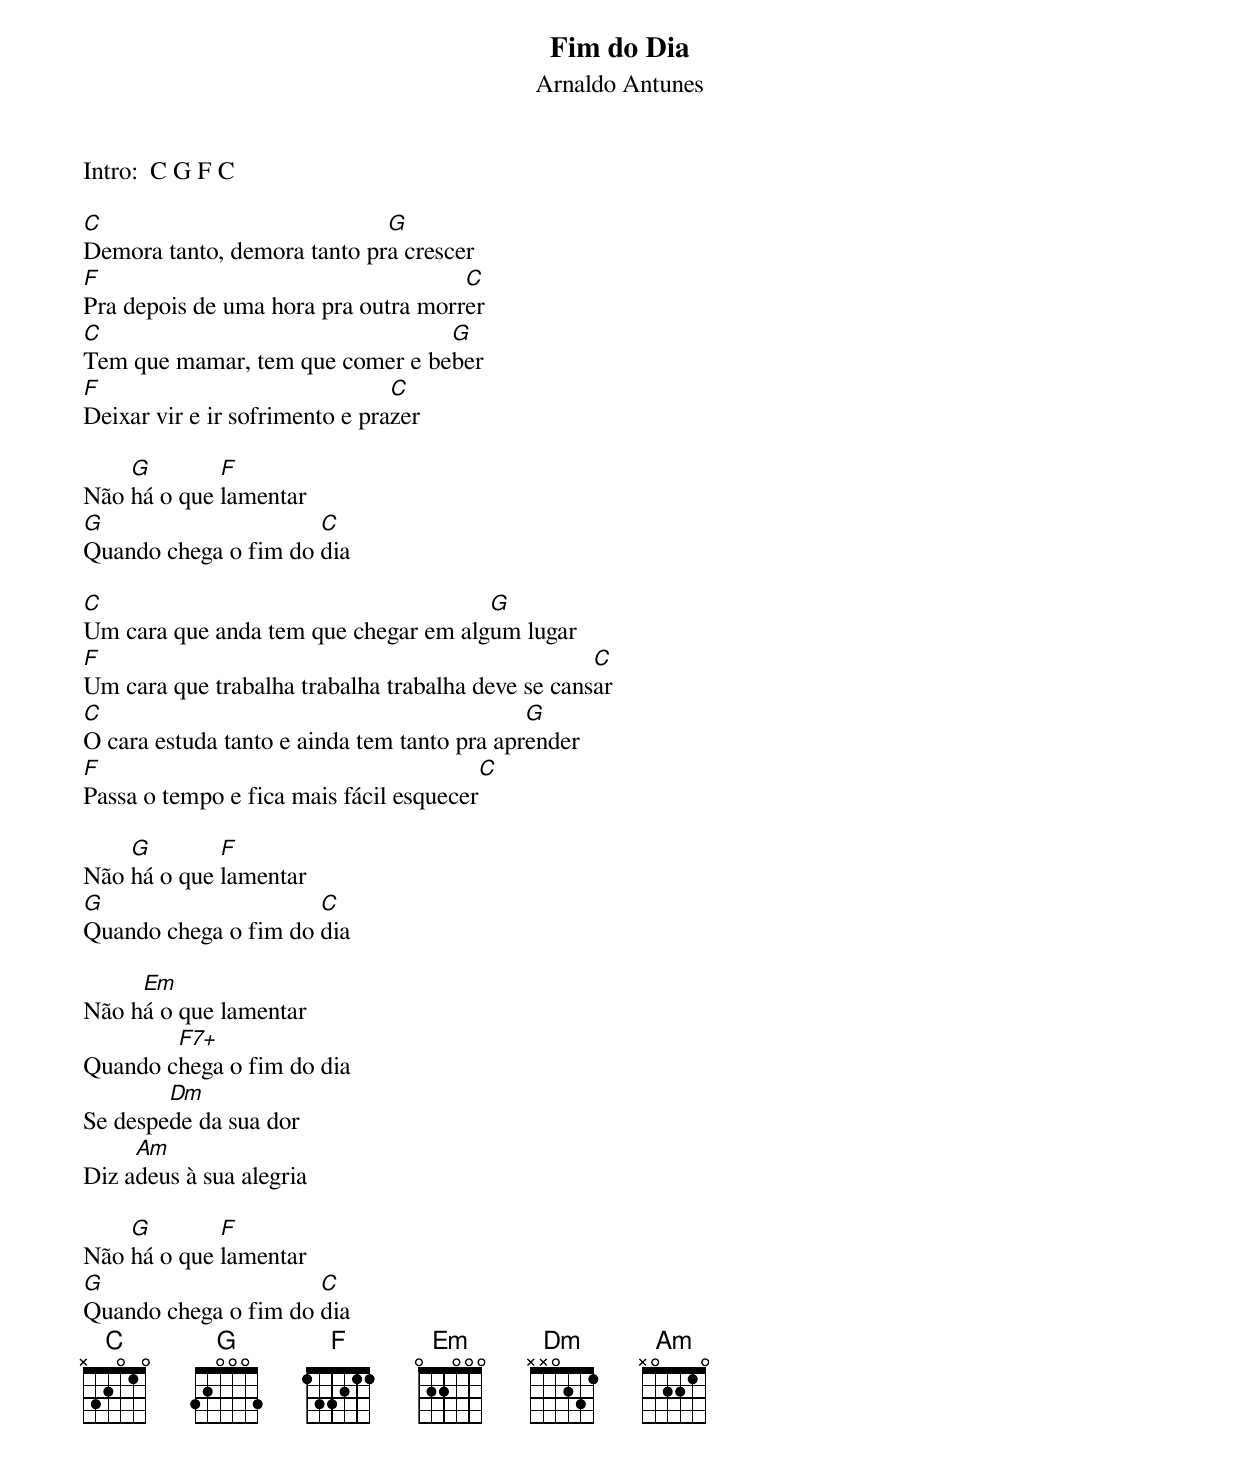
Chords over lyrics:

Fim do Dia
Arnaldo Antunes

Intro:  C G F C

C                            G
Demora tanto, demora tanto pra crescer
F                                    C
Pra depois de uma hora pra outra morrer
C                                G
Tem que mamar, tem que comer e beber
F                               C
Deixar vir e ir sofrimento e prazer

    G        F
Não há o que lamentar
G                     C
Quando chega o fim do dia

C                                     G
Um cara que anda tem que chegar em algum lugar
F                                                  C
Um cara que trabalha trabalha trabalha deve se cansar
C                                            G
O cara estuda tanto e ainda tem tanto pra aprender
F                                       C
Passa o tempo e fica mais fácil esquecer

    G        F
Não há o que lamentar
G                     C
Quando chega o fim do dia

     Em
Não há o que lamentar
        F7+
Quando chega o fim do dia
        Dm
Se despede da sua dor
     Am
Diz adeus à sua alegria

    G        F
Não há o que lamentar
G                     C
Quando chega o fim do dia
